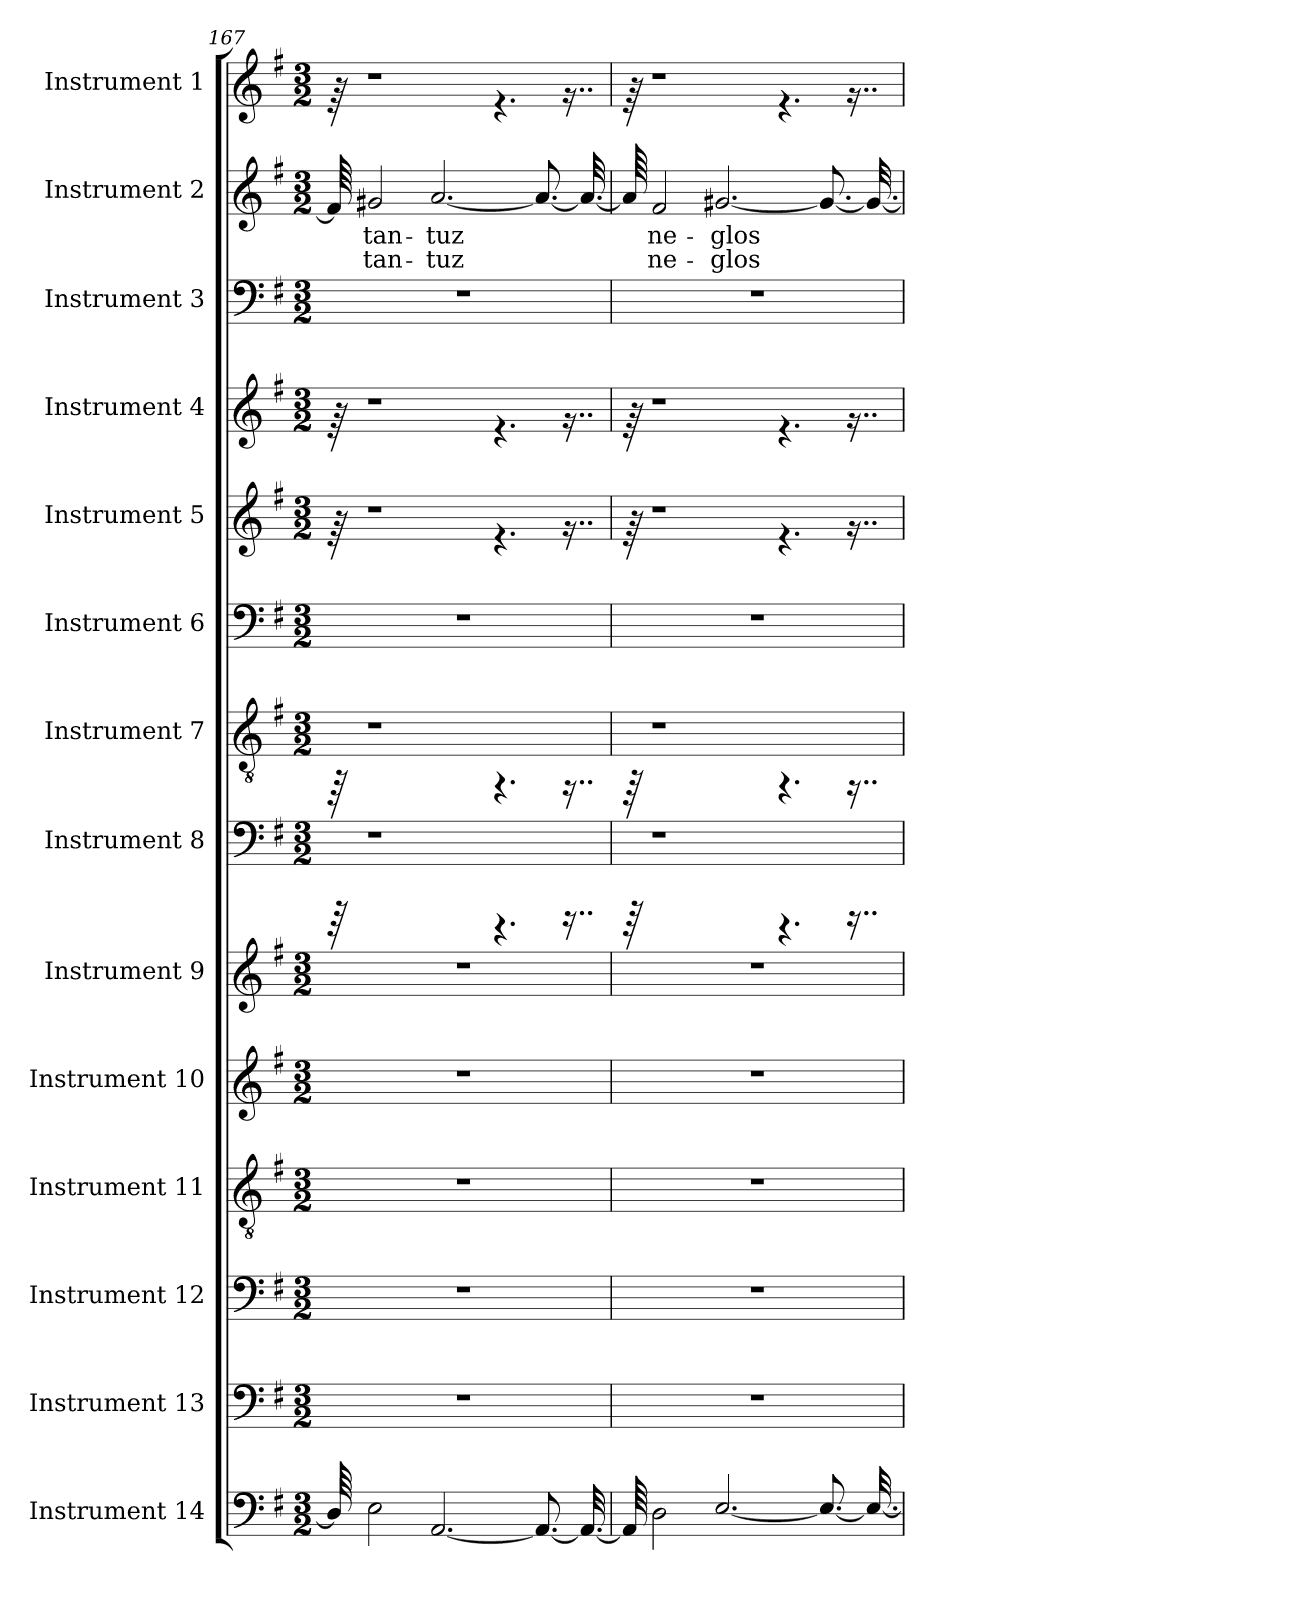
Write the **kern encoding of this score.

**kern	**kern	**kern	**kern	**kern	**kern	**kern	**kern	**kern	**kern	**kern	**kern	**kern	**text	**text	**kern
*part14	*part13	*part12	*part11	*part10	*part9	*part8	*part7	*part6	*part5	*part4	*part3	*part2	*part2	*part2	*part1
*staff14	*staff13	*staff12	*staff11	*staff10	*staff9	*staff8	*staff7	*staff6	*staff5	*staff4	*staff3	*staff2	*staff2	*staff2	*staff1
*I"Instrument 14	*I"Instrument 13	*I"Instrument 12	*I"Instrument 11	*I"Instrument 10	*I"Instrument 9	*I"Instrument 8	*I"Instrument 7	*I"Instrument 6	*I"Instrument 5	*I"Instrument 4	*I"Instrument 3	*I"Instrument 2	*	*	*I"Instrument 1
*clefF4	*clefF4	*clefF4	*clefGv2	*clefG2	*clefG2	*clefF4	*clefGv2	*clefF4	*clefG2	*clefG2	*clefF4	*clefG2	*	*	*clefG2
*k[f#]	*k[f#]	*k[f#]	*k[f#]	*k[f#]	*k[f#]	*k[f#]	*k[f#]	*k[f#]	*k[f#]	*k[f#]	*k[f#]	*k[f#]	*	*	*k[f#]
*G:	*G:	*G:	*G:	*G:	*G:	*G:	*G:	*G:	*G:	*G:	*G:	*G:	*	*	*G:
*M3/2	*M3/2	*M3/2	*M3/2	*M3/2	*M3/2	*M3/2	*M3/2	*M3/2	*M3/2	*M3/2	*M3/2	*M3/2	*	*	*M3/2
=167	=167	=167	=167	=167	=167	=167	=167	=167	=167	=167	=167	=167	=167	=167	=167
64D/]	1.r	1.r	1.r	1.r	1.r	64rCCC	64rFF	1.r	64rf	64rf	1.r	64f#/]	.	.	64rf
!	!	!	!	!	!	!	!	!	!	!	!	!	!LO:LY:b:rj	!LO:LY:b:rj	!
2E\	.	.	.	.	.	1r	1r	.	1r	1r	.	2g#X/	tan-	-tan-	1r
!	!	!	!	!	!	!	!	!	!	!	!	!	!LO:LY:b:rj	!LO:LY:b:rj	!
[<2.AA/	.	.	.	.	.	.	.	.	.	.	.	[<2.a/	-tuz	tuz	.
.	.	.	.	.	.	4.rCCC	4.rFF	.	4.rf	4.rf	.	.	.	.	4.rf
8.AA/_<	.	.	.	.	.	.	.	.	.	.	.	8.a/_<	.	.	.
.	.	.	.	.	.	16..rCCC	16..rFF	.	16..rf	16..rf	.	.	.	.	16..rf
32.AA/_<	.	.	.	.	.	.	.	.	.	.	.	32.a/_<	.	.	.
=168	=168	=168	=168	=168	=168	=168	=168	=168	=168	=168	=168	=168	=168	=168	=168
64AA/]	1.r	1.r	1.r	1.r	1.r	64rCCC	64rFF	1.r	64rf	64rf	1.r	64a/]	.	.	64rf
!	!	!	!	!	!	!	!	!	!	!	!	!	!LO:LY:b:rj	!LO:LY:b:rj	!
2D\	.	.	.	.	.	1r	1r	.	1r	1r	.	2f#/	ne-	-ne-	1r
!	!	!	!	!	!	!	!	!	!	!	!	!	!LO:LY:b:rj	!LO:LY:b:rj	!
[<2.E/	.	.	.	.	.	.	.	.	.	.	.	[<2.g#X/	-glos	glos	.
.	.	.	.	.	.	4.rCCC	4.rFF	.	4.rf	4.rf	.	.	.	.	4.rf
8.E/_<	.	.	.	.	.	.	.	.	.	.	.	8.g#/_<	.	.	.
.	.	.	.	.	.	16..rCCC	16..rFF	.	16..rf	16..rf	.	.	.	.	16..rf
32.E/_<	.	.	.	.	.	.	.	.	.	.	.	32.g#/_<	.	.	.
=	=	=	=	=	=	=	=	=	=	=	=	=	=	=	=
*-	*-	*-	*-	*-	*-	*-	*-	*-	*-	*-	*-	*-	*-	*-	*-
